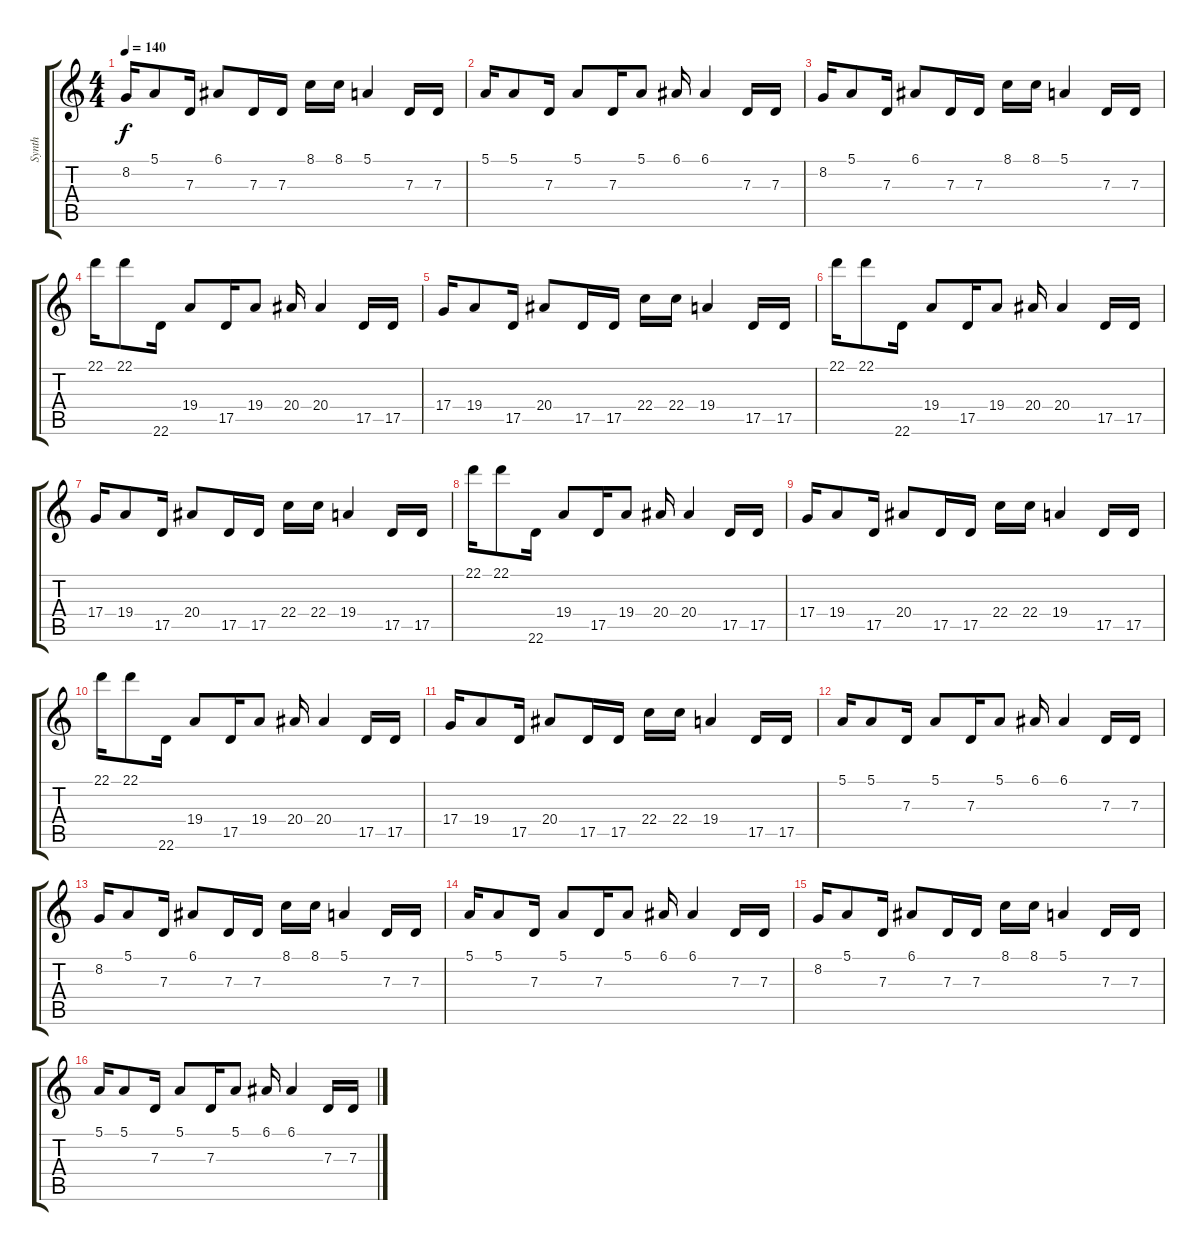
\track ("Synth" "Synth") {instrument lead5charang}
\staff {score tabs}
\tuning (E4 B3 G3 D3 A2 E2) {hide}
\ts (4 4)
\tempo 140
\clef g2
\ks c
8.2.16{dy f} 5.1.8 7.3.16 6.1.8 7.3.16 7.3.16 8.1.16 8.1.16 5.1.4 7.3.16 7.3.16 |
5.1.16 5.1.8 7.3.16 5.1.8 7.3.16 5.1.8 6.1.16 6.1.4 7.3.16 7.3.16 |
8.2.16 5.1.8 7.3.16 6.1.8 7.3.16 7.3.16 8.1.16 8.1.16 5.1.4 7.3.16 7.3.16 |
22.1.16{volume 14 balance 12 instrument lead1square} 22.1.8 22.6.16 19.4.8 17.5.16 19.4.8 20.4.16 20.4.4 17.5.16 17.5.16 |
17.4.16 19.4.8 17.5.16 20.4.8 17.5.16 17.5.16 22.4.16 22.4.16 19.4.4 17.5.16 17.5.16 |
22.1.16 22.1.8 22.6.16 19.4.8 17.5.16 19.4.8 20.4.16 20.4.4 17.5.16 17.5.16 |
17.4.16 19.4.8 17.5.16 20.4.8 17.5.16 17.5.16 22.4.16 22.4.16 19.4.4 17.5.16 17.5.16 |
22.1.16 22.1.8 22.6.16 19.4.8 17.5.16 19.4.8 20.4.16 20.4.4 17.5.16 17.5.16 |
17.4.16 19.4.8 17.5.16 20.4.8 17.5.16 17.5.16 22.4.16 22.4.16 19.4.4 17.5.16 17.5.16 |
22.1.16 22.1.8 22.6.16 19.4.8 17.5.16 19.4.8 20.4.16 20.4.4 17.5.16 17.5.16 |
17.4.16 19.4.8 17.5.16 20.4.8 17.5.16 17.5.16 22.4.16 22.4.16 19.4.4 17.5.16 17.5.16 |
5.1.16{volume 12 balance 12 instrument lead2sawtooth} 5.1.8 7.3.16 5.1.8 7.3.16 5.1.8 6.1.16 6.1.4 7.3.16 7.3.16 |
8.2.16 5.1.8 7.3.16 6.1.8 7.3.16 7.3.16 8.1.16 8.1.16 5.1.4 7.3.16 7.3.16 |
5.1.16 5.1.8 7.3.16 5.1.8 7.3.16 5.1.8 6.1.16 6.1.4 7.3.16 7.3.16 |
8.2.16 5.1.8 7.3.16 6.1.8 7.3.16 7.3.16 8.1.16 8.1.16 5.1.4 7.3.16 7.3.16 |
5.1.16 5.1.8 7.3.16 5.1.8 7.3.16 5.1.8 6.1.16 6.1.4 7.3.16 7.3.16
